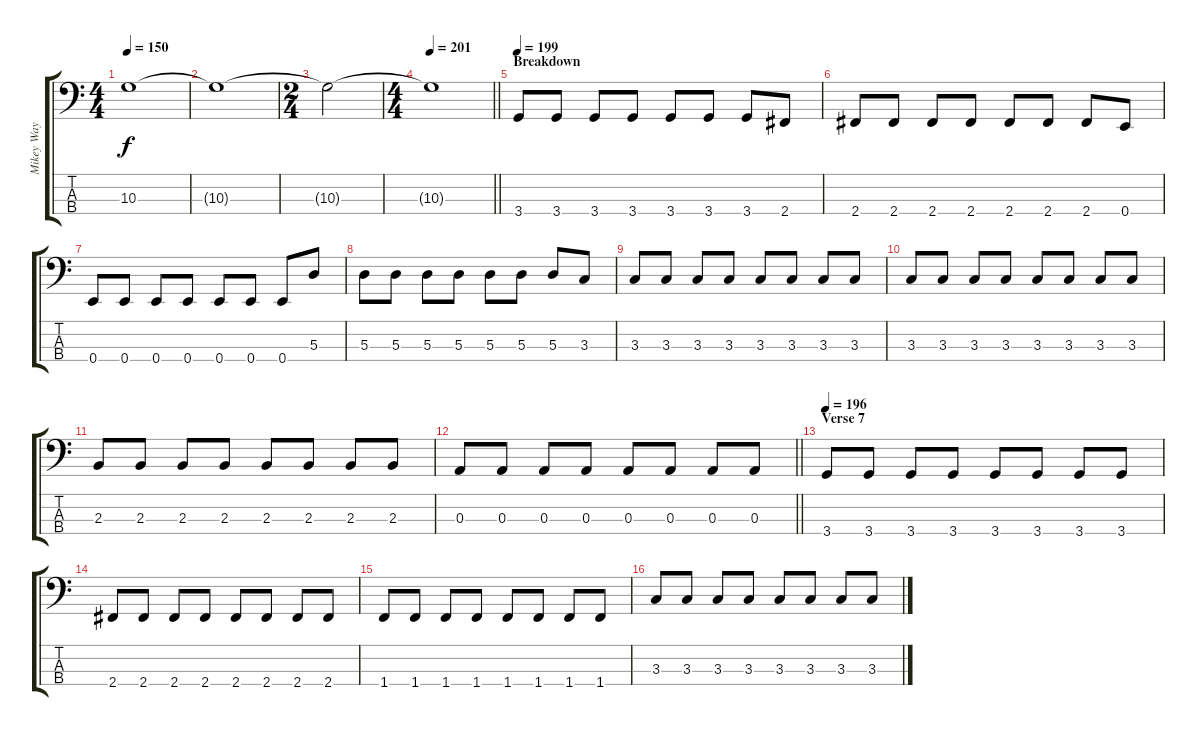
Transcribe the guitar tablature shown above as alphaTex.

\track ("Mikey Way (bass)" "Mikey Way ") {instrument electricbassfinger}
\staff {score tabs}
\tuning (G2 D2 A1 E1) {hide}
\ts (4 4)
\tempo 150
\clef f4
\ks c
10.3.1{dy f} |
10.3{t}.1 |
\ts (2 4)
10.3{t}.2 |
\ts (4 4)
\tempo 201
\barLineRight lightlight
10.3{t}.1 |
\section ("" "Breakdown")
\tempo 199
3.4.8 3.4.8 3.4.8 3.4.8 3.4.8 3.4.8 3.4.8 2.4.8 |
2.4.8 2.4.8 2.4.8 2.4.8 2.4.8 2.4.8 2.4.8 0.4.8 |
0.4.8 0.4.8 0.4.8 0.4.8 0.4.8 0.4.8 0.4.8 5.3.8 |
5.3.8 5.3.8 5.3.8 5.3.8 5.3.8 5.3.8 5.3.8 3.3.8 |
3.3.8 3.3.8 3.3.8 3.3.8 3.3.8 3.3.8 3.3.8 3.3.8 |
3.3.8 3.3.8 3.3.8 3.3.8 3.3.8 3.3.8 3.3.8 3.3.8 |
2.3.8 2.3.8 2.3.8 2.3.8 2.3.8 2.3.8 2.3.8 2.3.8 |
\barLineRight lightlight
0.3.8 0.3.8 0.3.8 0.3.8 0.3.8 0.3.8 0.3.8 0.3.8 |
\section ("" "Verse 7")
\tempo 196
3.4.8 3.4.8 3.4.8 3.4.8 3.4.8 3.4.8 3.4.8 3.4.8 |
2.4.8 2.4.8 2.4.8 2.4.8 2.4.8 2.4.8 2.4.8 2.4.8 |
1.4.8 1.4.8 1.4.8 1.4.8 1.4.8 1.4.8 1.4.8 1.4.8 |
3.3.8 3.3.8 3.3.8 3.3.8 3.3.8 3.3.8 3.3.8 3.3.8
